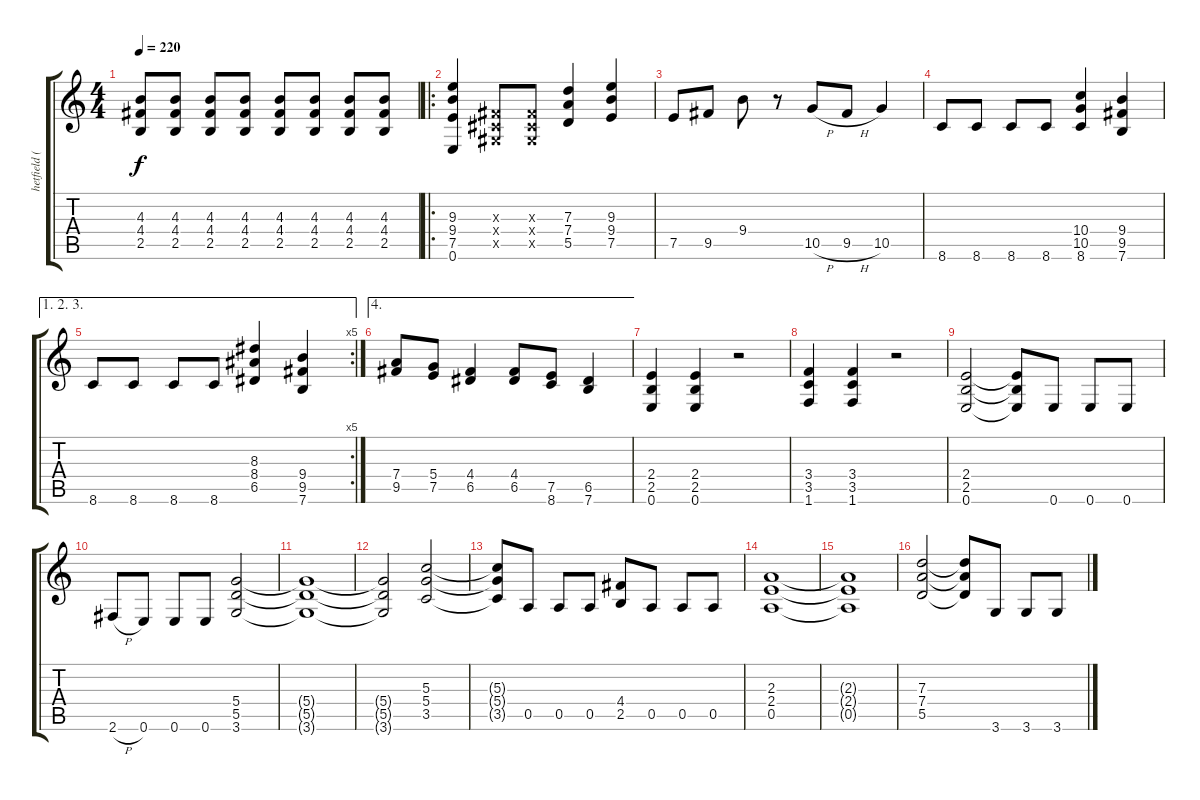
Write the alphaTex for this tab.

\track ("hetfield (dist.)" "hetfield (") {instrument distortionguitar}
\staff {score tabs}
\tuning (E4 B3 G3 D3 A2 E2) {hide}
\ts (4 4)
\tempo 220
\clef g2
\ks c
(4.3 4.4 2.5).8{dy f} (4.3 4.4 2.5).8 (4.3 4.4 2.5).8 (4.3 4.4 2.5).8 (4.3 4.4 2.5).8 (4.3 4.4 2.5).8 (4.3 4.4 2.5).8 (4.3 4.4 2.5).8 |
\ro
(9.3 9.4 7.5 0.6).4 (-1.3{x} -1.4{x} -1.5{x}).8 (-1.3{x} -1.4{x} -1.5{x}).8 (7.3 7.4 5.5).4 (9.3 9.4 7.5).4 |
7.5.8 9.5.8 9.4.8 r.8 10.5{h}.8 9.5{h}.8 10.5.4 |
8.6.8 8.6.8 8.6.8 8.6.8 (10.4 10.5 8.6).4 (9.4 9.5 7.6).4 |
\ae (1 2 3)
\rc 5
8.6.8 8.6.8 8.6.8 8.6.8 (8.3 8.4 6.5).4 (9.4 9.5 7.6).4 |
\ae 4
(7.4 9.5).8 (5.4 7.5).8 (4.4 6.5).4 (4.4 6.5).8 (7.5 8.6).8 (6.5 7.6).4 |
(2.4 2.5 0.6).4 (2.4 2.5 0.6).4 r.2 |
(3.4 3.5 1.6).4 (3.4 3.5 1.6).4 r.2 |
(2.4 2.5 0.6).2 (2.4{t} 2.5{t} 0.6{t}).8 0.6.8 0.6.8 0.6.8 |
2.6{h}.8 0.6.8 0.6.8 0.6.8 (5.4 5.5 3.6).2 |
(5.4{t} 5.5{t} 3.6{t}).1 |
(5.4{t} 5.5{t} 3.6{t}).2 (5.3 5.4 3.5).2 |
(5.3{t} 5.4{t} 3.5{t}).8 0.5.8 0.5.8 0.5.8 (4.4 2.5).8 0.5.8 0.5.8 0.5.8 |
(2.3 2.4 0.5).1 |
(2.3{t} 2.4{t} 0.5{t}).1 |
(7.3 7.4 5.5).2 (7.3{t} 7.4{t} 5.5{t}).8 3.6.8 3.6.8 3.6.8
